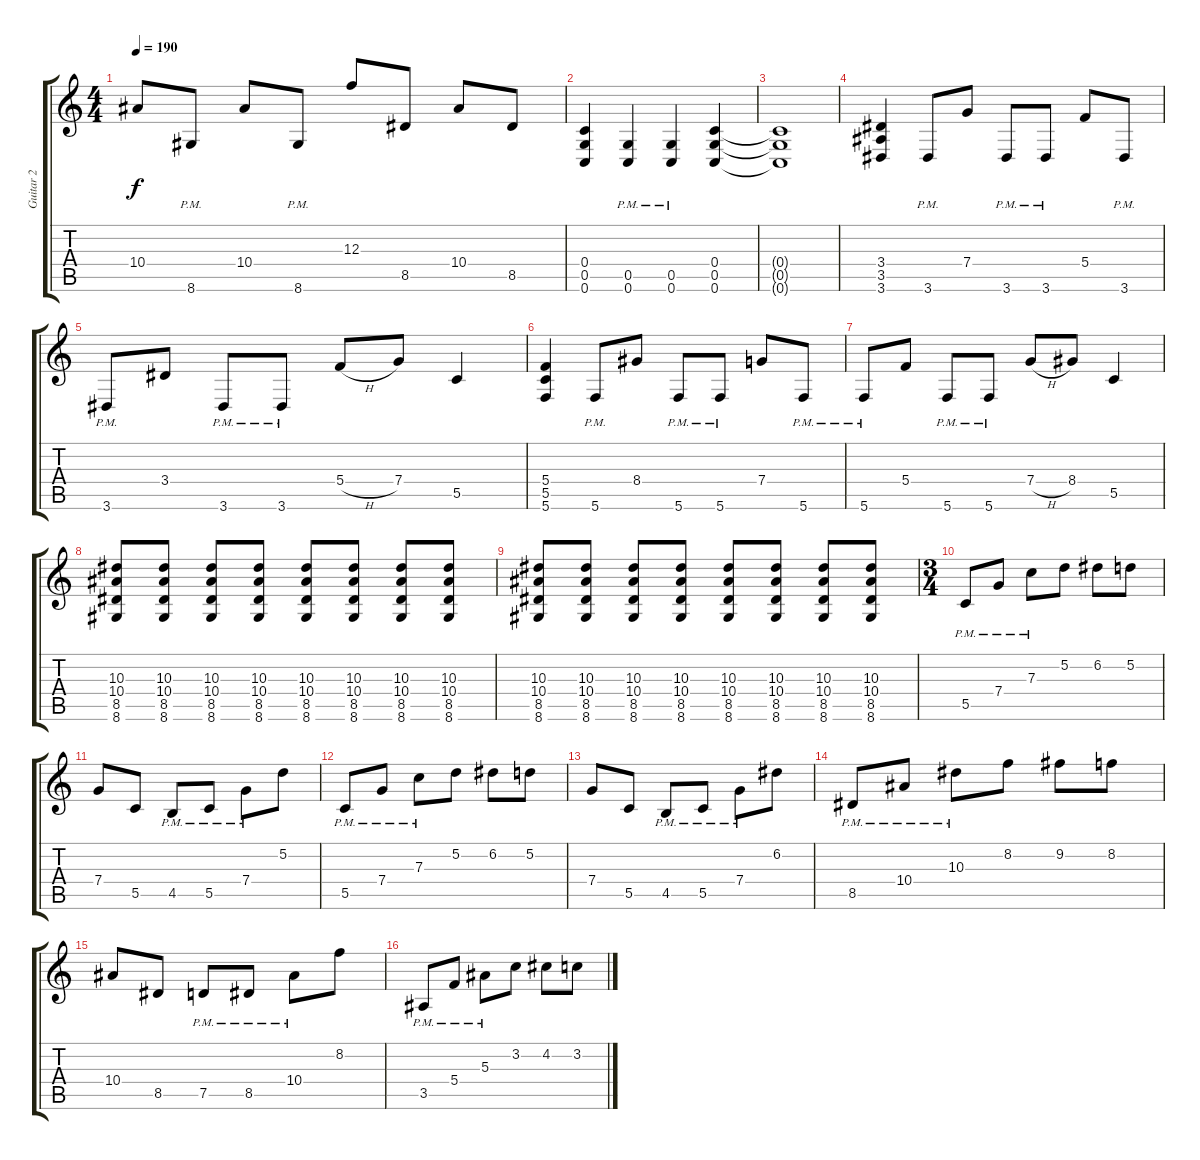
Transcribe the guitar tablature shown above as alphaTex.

\track ("Guitar 2" "Guitar 2") {instrument distortionguitar}
\staff {score tabs}
\tuning (D4 A3 F3 C3 G2 C2) {hide}
\ts (4 4)
\tempo 190
\clef g2
\ks c
10.4.8{dy f} 8.6{pm}.8 10.4.8 8.6{pm}.8 12.3.8 8.5.8 10.4.8 8.5.8 |
(0.4 0.5 0.6).4 (0.5{pm} 0.6{pm}).4 (0.5{pm} 0.6{pm}).4 (0.4 0.5 0.6).4 |
(0.4{t} 0.5{t} 0.6{t}).1 |
(3.4 3.5 3.6).4 3.6{pm}.8 7.4.8 3.6{pm}.8 3.6{pm}.8 5.4.8 3.6{pm}.8 |
3.6{pm}.8 3.4.8 3.6{pm}.8 3.6{pm}.8 5.4{h}.8 7.4.8 5.5.4 |
(5.4 5.5 5.6).4 5.6{pm}.8 8.4.8 5.6{pm}.8 5.6{pm}.8 7.4.8 5.6{pm}.8 |
5.6{pm}.8 5.4.8 5.6{pm}.8 5.6{pm}.8 7.4{h}.8 8.4.8 5.5.4 |
(10.3 10.4 8.5 8.6).8 (10.3 10.4 8.5 8.6).8 (10.3 10.4 8.5 8.6).8 (10.3 10.4 8.5 8.6).8 (10.3 10.4 8.5 8.6).8 (10.3 10.4 8.5 8.6).8 (10.3 10.4 8.5 8.6).8 (10.3 10.4 8.5 8.6).8 |
(10.3 10.4 8.5 8.6).8 (10.3 10.4 8.5 8.6).8 (10.3 10.4 8.5 8.6).8 (10.3 10.4 8.5 8.6).8 (10.3 10.4 8.5 8.6).8 (10.3 10.4 8.5 8.6).8 (10.3 10.4 8.5 8.6).8 (10.3 10.4 8.5 8.6).8 |
\ts (3 4)
5.5{pm}.8 7.4{pm}.8 7.3{pm}.8 5.2.8 6.2.8 5.2.8 |
7.4.8 5.5.8 4.5{pm}.8 5.5{pm}.8 7.4{pm}.8 5.2.8 |
5.5{pm}.8 7.4{pm}.8 7.3{pm}.8 5.2.8 6.2.8 5.2.8 |
7.4.8 5.5.8 4.5{pm}.8 5.5{pm}.8 7.4{pm}.8 6.2.8 |
8.5{pm}.8 10.4{pm}.8 10.3{pm}.8 8.2.8 9.2.8 8.2.8 |
10.4.8 8.5.8 7.5{pm}.8 8.5{pm}.8 10.4{pm}.8 8.2.8 |
3.5{pm}.8 5.4{pm}.8 5.3{pm}.8 3.2.8 4.2.8 3.2.8
